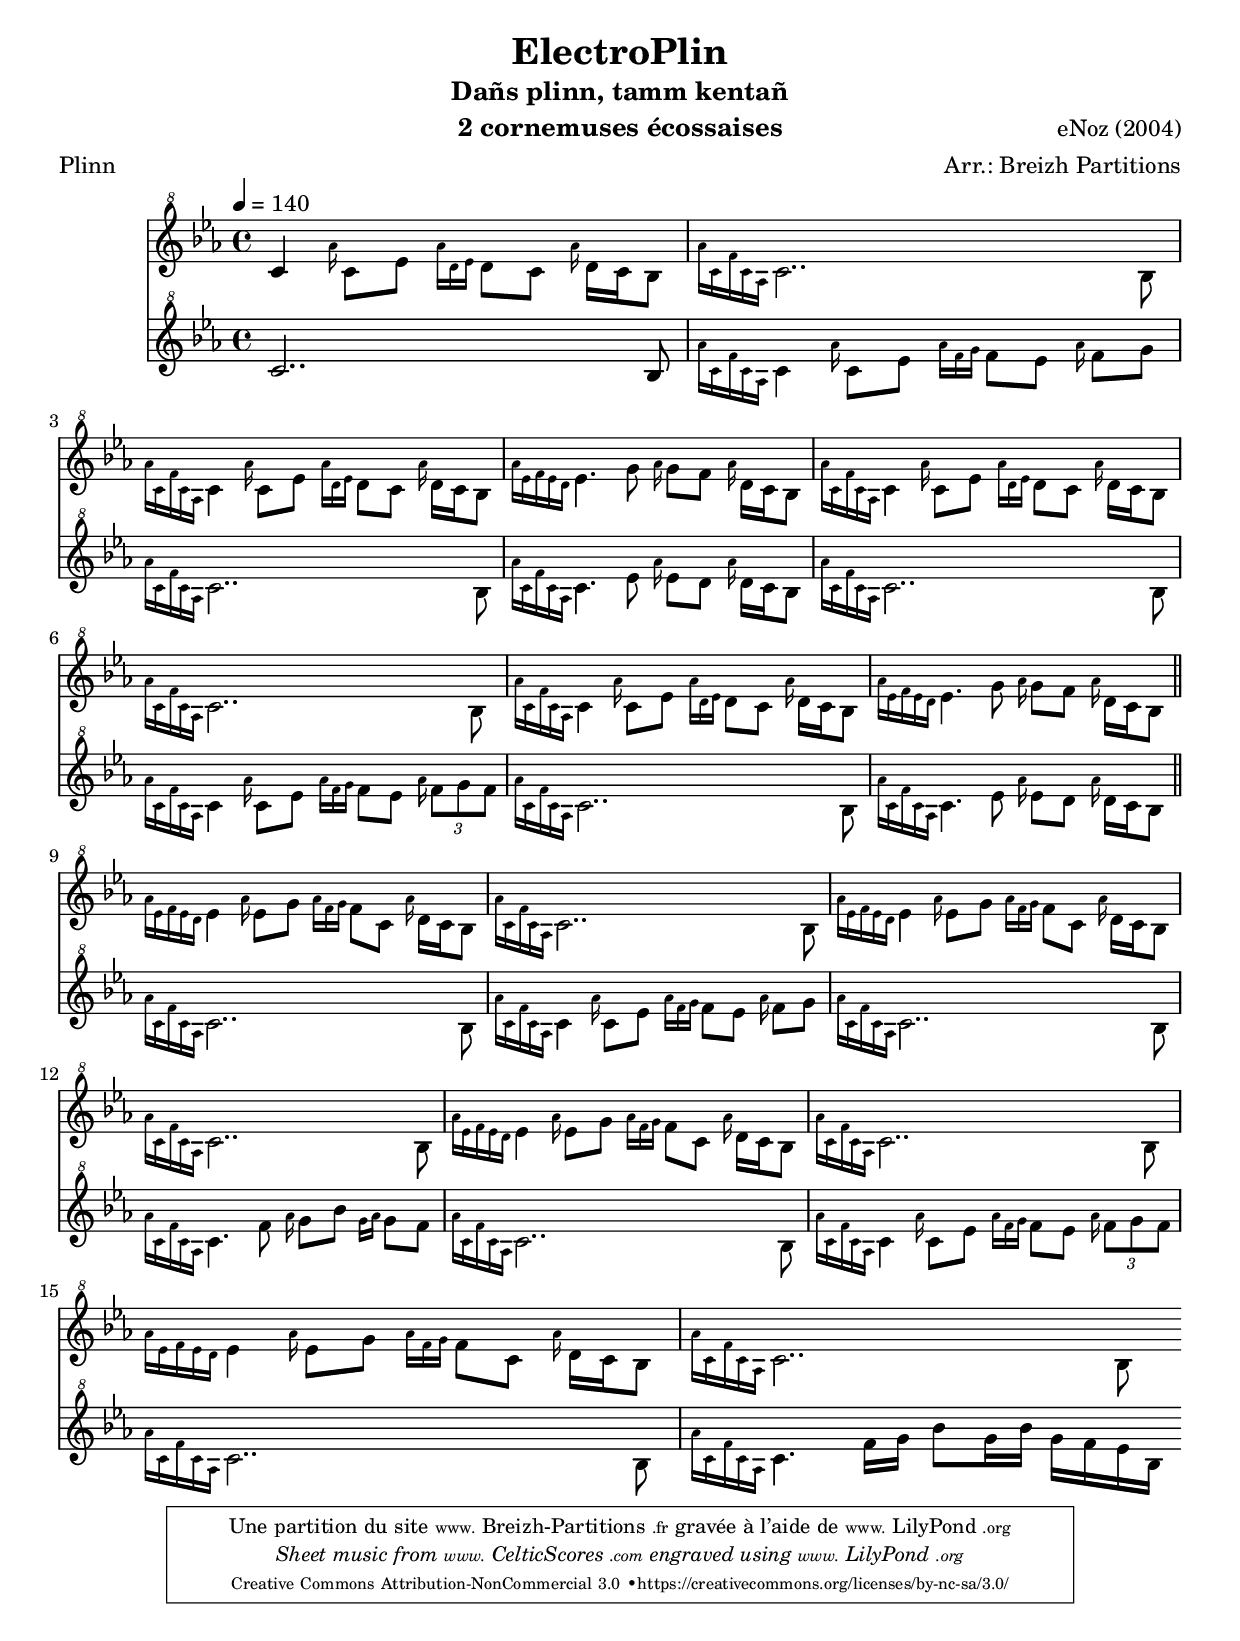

\version "2.14.2"

\paper {
  top-margin = 1.5 \cm
  bottom-margin = 1.5 \cm
  %  oddFooterMarkup = \tsfooter  
}

\header {
  title = "ElectroPlin"
  subtitle = "Dañs plinn, tamm kentañ"
  composer = "eNoz (2004)"
  arranger = "Arr.: Breizh Partitions"
  instrument = "2 cornemuses écossaises"
  meter = "Plinn"
  poet = ""
  
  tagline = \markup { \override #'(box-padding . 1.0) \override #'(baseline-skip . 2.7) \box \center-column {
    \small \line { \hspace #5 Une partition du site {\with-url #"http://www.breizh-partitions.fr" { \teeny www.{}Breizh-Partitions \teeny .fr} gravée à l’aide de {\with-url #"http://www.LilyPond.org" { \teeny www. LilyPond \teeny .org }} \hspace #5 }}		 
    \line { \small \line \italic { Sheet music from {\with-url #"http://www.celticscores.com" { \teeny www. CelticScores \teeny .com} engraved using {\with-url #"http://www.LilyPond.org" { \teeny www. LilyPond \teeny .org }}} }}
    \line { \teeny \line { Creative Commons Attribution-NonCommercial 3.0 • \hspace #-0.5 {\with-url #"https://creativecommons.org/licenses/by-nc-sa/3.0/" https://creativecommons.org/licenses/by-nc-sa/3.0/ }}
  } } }
}

detacheLa = \grace{\stemDown \small aes16} 

doubleRe = \grace{\stemDown \small aes16 [d16 ees16]}
doubleFa = \grace{\stemDown \small aes16 [f16 g16]}
doubleSol = \grace{\stemDown \small g16 [aes]}

tripleDo = \grace{\stemDown \small aes16 [c16 f16 c16 aes,16]}
tripleMi = \grace{\stemDown \small aes16 [ees16 f16 ees16 d16]}


bagpipeOne = {
  | c4 \detacheLa c8 ees \doubleRe d8 c \detacheLa d16 c bes,8
  | \tripleDo c2.. bes,8 | 
  | \tripleDo c4 \detacheLa c8 ees \doubleRe d c \detacheLa d16 c bes,8
  | \tripleMi ees4. g8 \detacheLa g8 f \detacheLa d16 c bes,8
  
  | \tripleDo c4 \detacheLa c8 ees \doubleRe d8 c \detacheLa d16 c bes,8
  | \tripleDo c2.. bes,8 | 
  | \tripleDo c4 \detacheLa c8 ees \doubleRe d c \detacheLa d16 c bes,8
  | \tripleMi ees4. g8 \detacheLa g8 f \detacheLa d16 c bes,8
  \bar "||"
  
  | \tripleMi ees4 \detacheLa ees8 g \doubleFa f c \detacheLa d16 c bes,8
  | \tripleDo c2.. bes,8 | 
  | \tripleMi ees4 \detacheLa ees8 g \doubleFa f c \detacheLa d16 c bes,8
  | \tripleDo c2.. bes,8 | 
  
  | \tripleMi ees4 \detacheLa ees8 g \doubleFa f c \detacheLa d16 c bes,8
  | \tripleDo c2.. bes,8 | 
  | \tripleMi ees4 \detacheLa ees8 g \doubleFa f c \detacheLa d16 c bes,8
  | \tripleDo c2.. bes,8 | 
  \bar ":|"
}


bagpipeTwo = {
  | c2.. bes,8 | 
  | \tripleDo c4 \detacheLa c8 ees \doubleFa f ees \detacheLa f [g]
  | \tripleDo c2.. bes,8 | 
  | \tripleDo c4. ees8 \detacheLa ees8 d \detacheLa d16 c bes,8
  
  | \tripleDo c2.. bes,8 | 
  | \tripleDo c4 \detacheLa c8 ees \doubleFa f ees \detacheLa \times 2/3 {f8 g f} 
  | \tripleDo c2.. bes,8 | 
  | \tripleDo c4. ees8 \detacheLa ees8 d \detacheLa d16 c bes,8
  \bar "||"
  
  | \tripleDo c2.. bes,8 | 
  | \tripleDo c4 \detacheLa c8 ees \doubleFa f ees \detacheLa f [g]
  | \tripleDo c2.. bes,8 | 
  | \tripleDo c4. f8 \detacheLa g8 bes \doubleSol g8 f8
  
  | \tripleDo c2.. bes,8 | 
  | \tripleDo c4 \detacheLa c8 ees \doubleFa f ees \detacheLa \times 2/3 {f8 g f} 
  | \tripleDo c2.. bes,8 | 
  | \tripleDo c4. f16 g bes8 g 16 bes g f ees bes,
}


% The score definition
\score  {
  <<
    \new Staff  <<
      \time 4/4  
      \clef "G^8"
      \key c \minor
      \tempo 4 = 140 
      \set Staff.midiInstrument = "bagpipe"
      \transpose a a''{
        \bagpipeOne
      }
    >>
    \new Staff  <<
      \time 4/4  
      \clef "G^8"
      \key c \minor
      \set Staff.midiInstrument = "bagpipe"
      \transpose a a''{
        \bagpipeTwo
      }
    >>
  >>  
  
  \layout  { }
  \midi  { }
}
